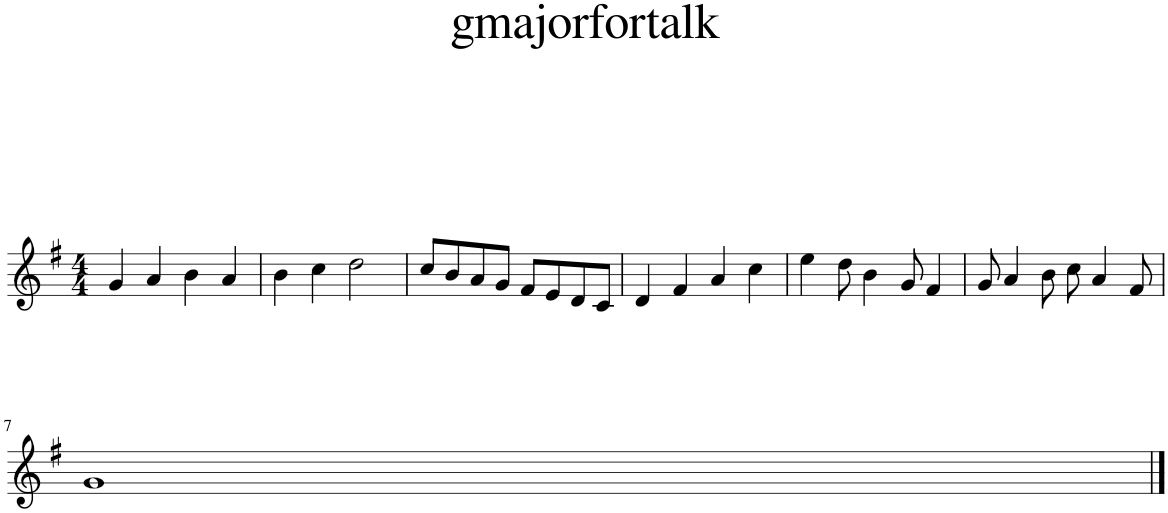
**kern
*part1
*staff1
*I"Piano
*I'Pno.
*clefG2
*k[f#]
*M4/4
=1
4g/
4a/
4b\
4a/
=2
4b\
4cc\
2dd\
=3
8cc/L
8b/
8a/
8g/J
8f#/L
8e/
8d/
8c/J
=4
4d/
4f#/
4a/
4cc\
=5
4ee\
8dd\
4b\
8g/
4f#/
=6
8g/
4a/
8b\
8cc\
4a/
8f#/
!!LO:LB:g=z
=7
1g
==
*-
